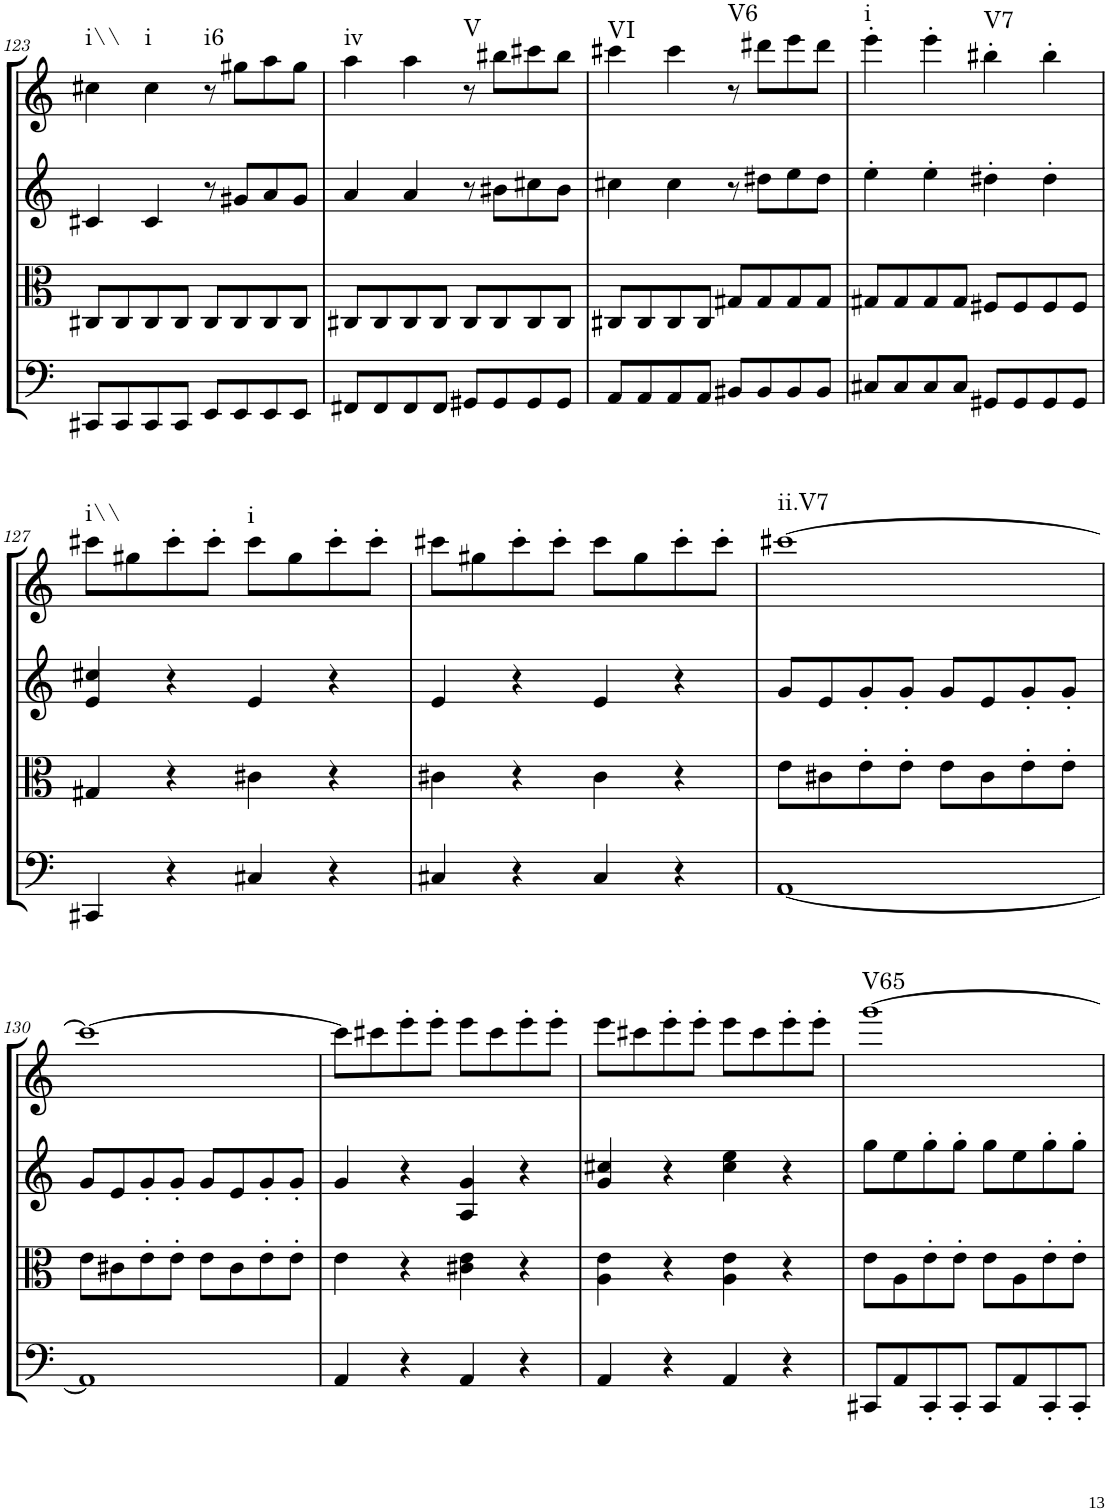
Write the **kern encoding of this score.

**kern	**kern	**kern	**kern	**harte
*part4	*part3	*part2	*part1	*part1
*staff4	*staff3	*staff2	*staff1	*
*I"Cello	*I"Viola	*I"2nd Violin	*I"1st Violin	*
!!LO:PB:g=z
*clefF4	*clefC3	*clefG2	*clefG2	*
*k[]	*k[]	*k[]	*k[]	*
*M2/2	*M2/2	*M2/2	*M2/2	*
*met(c|)	*met(c|)	*met(c|)	*met(c|)	*
=123	=123	=123	=123	=123
!	!	!	!	!LO:H:kt=i\\
8CC#X/L	8C#X/L	4c#X/	4cc#X\	N
8CC#/	8C#/	.	.	.
!	!	!	!	!LO:H:kt=i
8CC#/	8C#/	4c#/	4cc#\	N
8CC#/J	8C#/J	.	.	.
!	!	!	!	!LO:H:kt=i6
8EE/L	8C#/L	8r	8r	N
8EE/	8C#/	8g#X/L	8gg#X\L	.
8EE/	8C#/	8a/	8aa\	.
8EE/J	8C#/J	8g#/J	8gg#\J	.
=124	=124	=124	=124	=124
!	!	!	!	!LO:H:kt=iv
8FF#X/L	8C#X/L	4a/	4aa\	N
8FF#/	8C#/	.	.	.
8FF#/	8C#/	4a/	4aa\	.
8FF#/J	8C#/J	.	.	.
!	!	!	!	!LO:H:kt=V
8GG#X/L	8C#/L	8r	8r	N
8GG#/	8C#/	8b#X\L	8bb#X\L	.
8GG#/	8C#/	8cc#X\	8ccc#X\	.
8GG#/J	8C#/J	8b#\J	8bb#\J	.
=125	=125	=125	=125	=125
!	!	!	!	!LO:H:kt=VI
8AA/L	8C#X/L	4cc#X\	4ccc#X\	N
8AA/	8C#/	.	.	.
8AA/	8C#/	4cc#\	4ccc#\	.
8AA/J	8C#/J	.	.	.
!	!	!	!	!LO:H:kt=V6
8BB#X/L	8G#X/L	8r	8r	N
8BB#/	8G#/	8dd#X\L	8ddd#X\L	.
8BB#/	8G#/	8ee\	8eee\	.
8BB#/J	8G#/J	8dd#\J	8ddd#\J	.
=126	=126	=126	=126	=126
!	!	!	!	!LO:H:kt=i
8C#X/L	8G#X/L	4ee'\	4eee'\	N
8C#/	8G#/	.	.	.
8C#/	8G#/	4ee'\	4eee'\	.
8C#/J	8G#/J	.	.	.
!	!	!	!	!LO:H:kt=V7
8GG#X/L	8F#X/L	4dd#X'\	4bb#X'\	N
8GG#/	8F#/	.	.	.
8GG#/	8F#/	4dd#'\	4bb#'\	.
8GG#/J	8F#/J	.	.	.
!!LO:LB:g=z
=127	=127	=127	=127	=127
!	!	!	!	!LO:H:kt=i\\
4CC#X/	4G#X/	4e/ 4cc#X/	8ccc#X\L	N
.	.	.	8gg#X\	.
4r	4r	4r	8ccc#'\	.
.	.	.	8ccc#'\J	.
!	!	!	!	!LO:H:kt=i
4C#X/	4c#X\	4e/	8ccc#\L	N
.	.	.	8gg#\	.
4r	4r	4r	8ccc#'\	.
.	.	.	8ccc#'\J	.
=128	=128	=128	=128	=128
4C#X/	4c#X\	4e/	8ccc#X\L	.
.	.	.	8gg#X\	.
4r	4r	4r	8ccc#'\	.
.	.	.	8ccc#'\J	.
4C#/	4c#\	4e/	8ccc#\L	.
.	.	.	8gg#\	.
4r	4r	4r	8ccc#'\	.
.	.	.	8ccc#'\J	.
=129	=129	=129	=129	=129
!	!	!	!	!LO:H:kt=ii.V7
[1AA	8e\L	8g/L	[1ccc#X	N
.	8c#X\	8e/	.	.
.	8e'\	8g'/	.	.
.	8e'\J	8g'/J	.	.
.	8e\L	8g/L	.	.
.	8c#\	8e/	.	.
.	8e'\	8g'/	.	.
.	8e'\J	8g'/J	.	.
!!LO:LB:g=z
=130	=130	=130	=130	=130
1AA]	8e\L	8g/L	1ccc#_	.
.	8c#X\	8e/	.	.
.	8e'\	8g'/	.	.
.	8e'\J	8g'/J	.	.
.	8e\L	8g/L	.	.
.	8c#\	8e/	.	.
.	8e'\	8g'/	.	.
.	8e'\J	8g'/J	.	.
=131	=131	=131	=131	=131
4AA/	4e\	4g/	8ccc#\L]	.
.	.	.	8ccc#X\	.
4r	4r	4r	8eee'\	.
.	.	.	8eee'\J	.
4AA/	4c#X\ 4e\	4A/ 4g/	8eee\L	.
.	.	.	8ccc#\	.
4r	4r	4r	8eee'\	.
.	.	.	8eee'\J	.
=132	=132	=132	=132	=132
4AA/	4A\ 4e\	4g/ 4cc#X/	8eee\L	.
.	.	.	8ccc#X\	.
4r	4r	4r	8eee'\	.
.	.	.	8eee'\J	.
4AA/	4A\ 4e\	4cc#\ 4ee\	8eee\L	.
.	.	.	8ccc#\	.
4r	4r	4r	8eee'\	.
.	.	.	8eee'\J	.
=133	=133	=133	=133	=133
!	!	!	!	!LO:H:kt=V65
8CC#X/L	8e\L	8gg\L	[1ggg	N
8AA/	8A\	8ee\	.	.
8CC#'/	8e'\	8gg'\	.	.
8CC#'/J	8e'\J	8gg'\J	.	.
8CC#/L	8e\L	8gg\L	.	.
8AA/	8A\	8ee\	.	.
8CC#'/	8e'\	8gg'\	.	.
8CC#'/J	8e'\J	8gg'\J	.	.
=	=	=	=	=
*-	*-	*-	*-	*-
